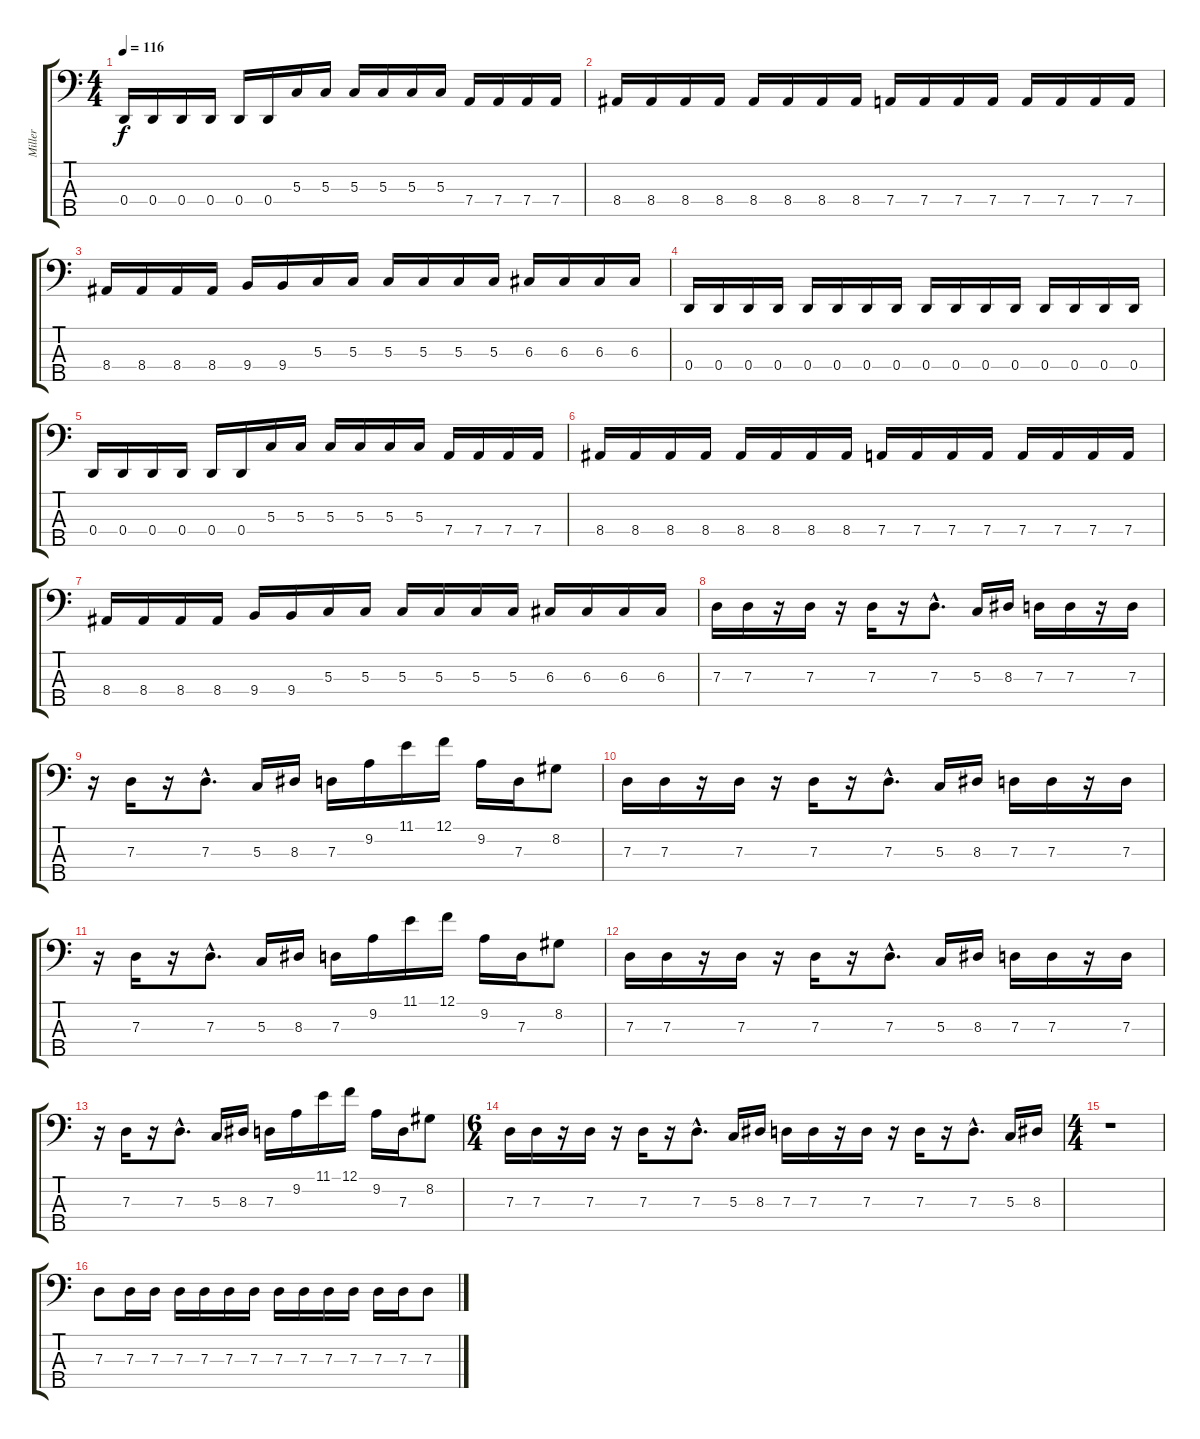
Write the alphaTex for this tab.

\track ("Miller" "Miller") {instrument electricbassfinger}
\staff {score tabs}
\tuning (F2 C2 G1 D1 A0) {hide}
\ts (4 4)
\tempo 116
\clef f4
\ks c
0.4.16{dy f} 0.4.16 0.4.16 0.4.16 0.4.16 0.4.16 5.3.16 5.3.16 5.3.16 5.3.16 5.3.16 5.3.16 7.4.16 7.4.16 7.4.16 7.4.16 |
8.4.16 8.4.16 8.4.16 8.4.16 8.4.16 8.4.16 8.4.16 8.4.16 7.4.16 7.4.16 7.4.16 7.4.16 7.4.16 7.4.16 7.4.16 7.4.16 |
8.4.16 8.4.16 8.4.16 8.4.16 9.4.16 9.4.16 5.3.16 5.3.16 5.3.16 5.3.16 5.3.16 5.3.16 6.3.16 6.3.16 6.3.16 6.3.16 |
0.4.16 0.4.16 0.4.16 0.4.16 0.4.16 0.4.16 0.4.16 0.4.16 0.4.16 0.4.16 0.4.16 0.4.16 0.4.16 0.4.16 0.4.16 0.4.16 |
0.4.16 0.4.16 0.4.16 0.4.16 0.4.16 0.4.16 5.3.16 5.3.16 5.3.16 5.3.16 5.3.16 5.3.16 7.4.16 7.4.16 7.4.16 7.4.16 |
8.4.16 8.4.16 8.4.16 8.4.16 8.4.16 8.4.16 8.4.16 8.4.16 7.4.16 7.4.16 7.4.16 7.4.16 7.4.16 7.4.16 7.4.16 7.4.16 |
8.4.16 8.4.16 8.4.16 8.4.16 9.4.16 9.4.16 5.3.16 5.3.16 5.3.16 5.3.16 5.3.16 5.3.16 6.3.16 6.3.16 6.3.16 6.3.16 |
7.3.16 7.3.16 r.16 7.3.16 r.16 7.3.16 r.16 7.3{hac}.8{d} 5.3.16 8.3.16 7.3.16 7.3.16 r.16 7.3.16 |
r.16 7.3.16 r.16 7.3{hac}.8{d} 5.3.16 8.3.16 7.3.16 9.2.16 11.1.16 12.1.16 9.2.16 7.3.16 8.2.8 |
7.3.16 7.3.16 r.16 7.3.16 r.16 7.3.16 r.16 7.3{hac}.8{d} 5.3.16 8.3.16 7.3.16 7.3.16 r.16 7.3.16 |
r.16 7.3.16 r.16 7.3{hac}.8{d} 5.3.16 8.3.16 7.3.16 9.2.16 11.1.16 12.1.16 9.2.16 7.3.16 8.2.8 |
7.3.16 7.3.16 r.16 7.3.16 r.16 7.3.16 r.16 7.3{hac}.8{d} 5.3.16 8.3.16 7.3.16 7.3.16 r.16 7.3.16 |
r.16 7.3.16 r.16 7.3{hac}.8{d} 5.3.16 8.3.16 7.3.16 9.2.16 11.1.16 12.1.16 9.2.16 7.3.16 8.2.8 |
\ts (6 4)
7.3.16 7.3.16 r.16 7.3.16 r.16 7.3.16 r.16 7.3{hac}.8{d} 5.3.16 8.3.16 7.3.16 7.3.16 r.16 7.3.16 r.16 7.3.16 r.16 7.3{hac}.8{d} 5.3.16 8.3.16 |
\ts (4 4)
r.1 |
7.3.8 7.3.16 7.3.16 7.3.16 7.3.16 7.3.16 7.3.16 7.3.16 7.3.16 7.3.16 7.3.16 7.3.16 7.3.16 7.3.8
